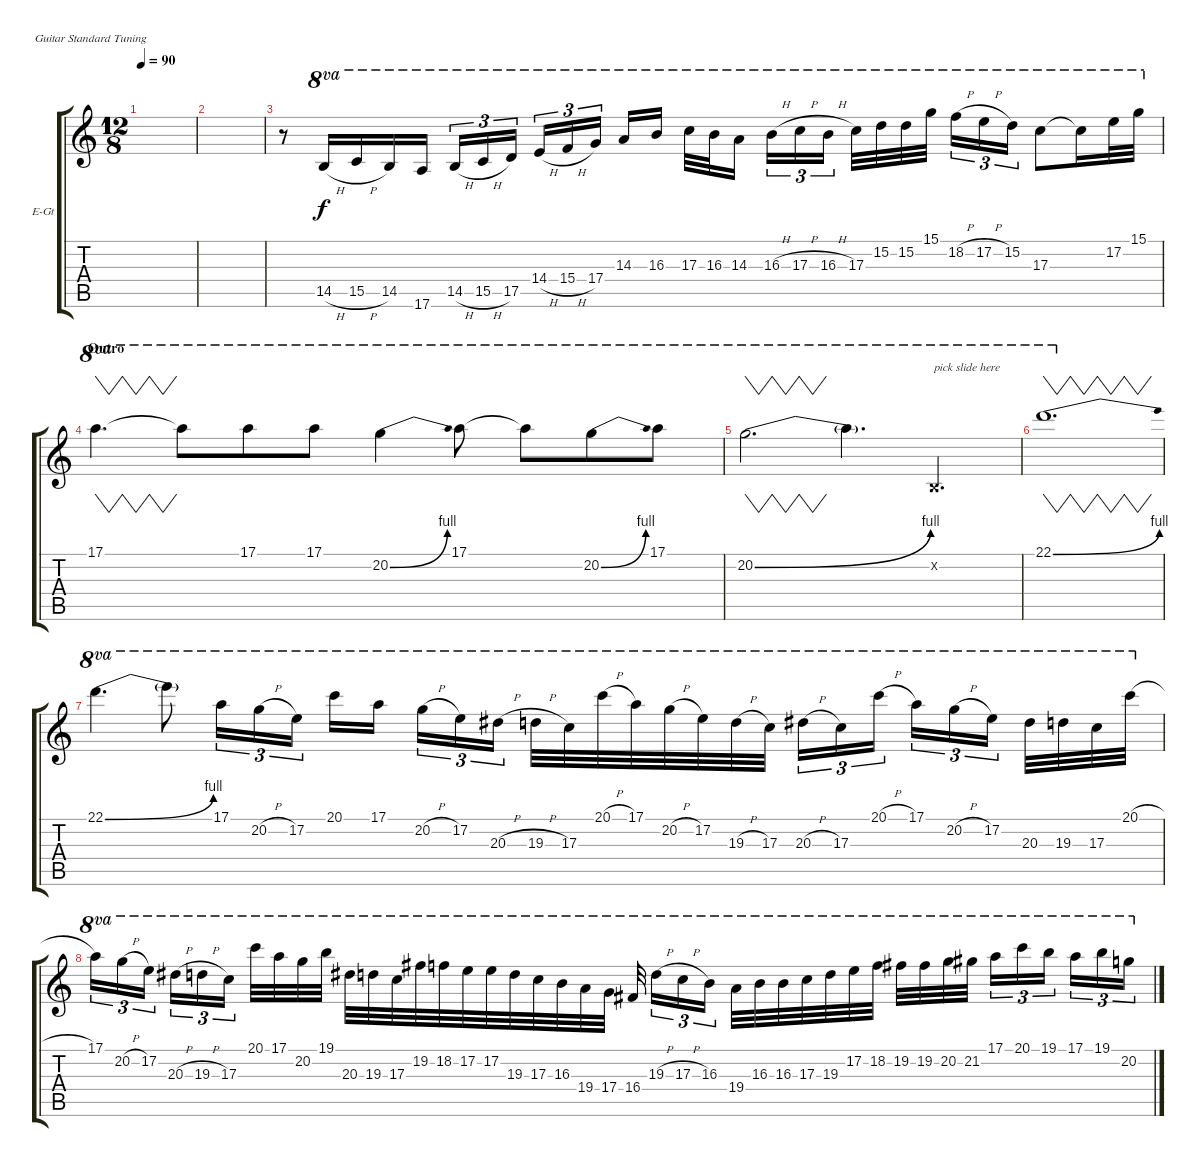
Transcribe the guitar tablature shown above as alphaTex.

\defaultSystemsLayout 4
\bracketExtendMode groupsimilarinstruments
\firstSystemTrackNameOrientation horizontal
\otherSystemsTrackNameOrientation horizontal
\track ("VINNIE VINCENT SOLO" "E-Gt") {solo instrument distortionguitar}
\staff {score tabs}
\tuning (E4 B3 G3 D3 A2 E2)
\ts (12 8)
\tempo 90
\clef g2
\ks c
|
|
r.8 14.5{h}.16{ot 8va} 15.5{h}.16{ot 8va} 14.5.16{ot 8va} 17.6.16{ot 8va} 14.5{h}.16{tu (3 2) ot 8va} 15.5{h}.16{tu (3 2) ot 8va} 17.5.16{tu (3 2) ot 8va} 14.4{h}.16{tu (3 2) ot 8va} 15.4{h}.16{tu (3 2) ot 8va} 17.4.16{tu (3 2) ot 8va} 14.3.16{ot 8va} 16.3.16{ot 8va} 17.3.32{ot 8va} 16.3.32{ot 8va} 14.3.16{ot 8va} 16.3{h}.16{tu (3 2) ot 8va} 17.3{h}.16{tu (3 2) ot 8va} 16.3{h}.16{tu (3 2) ot 8va} 17.3.32{ot 8va} 15.2.32{ot 8va} 15.2.32{ot 8va} 15.1.32{ot 8va} 18.2{h}.16{tu (3 2) ot 8va} 17.2{h}.16{tu (3 2) ot 8va} 15.2.16{tu (3 2) ot 8va} 17.3.8{ot 8va} 17.3{t}.16{ot 8va} 17.2.32{ot 8va} 15.1.32{ot 8va} |
\section ("" "Outro")
17.1.4{vw d ot 8va} 17.1{t}.8{ot 8va} 17.1.8{ot 8va} 17.1.8{ot 8va} 20.2{be (bend 0 0 15 4)}.4{ot 8va} 17.1.8{ot 8va} 17.1{t}.8{ot 8va} 20.2{be (bend 0 0 15 4)}.8{ot 8va} 17.1.8{ot 8va} |
20.2{be (bend 0 0 15 4)}.2{vw d ot 8va} 20.2{t}.4{d ot 8va} 0.2{x}.4{d ot 8va txt "pick slide here"} |
22.1{be (bend 0 0 41.4 4)}.1{vw d ot 8va} |
22.1{be (bend 0 0 15 4)}.4{d ot 8va} 22.1{t}.8{ot 8va} 17.1.16{tu (3 2) ot 8va} 20.2{h}.16{tu (3 2) ot 8va} 17.2.16{tu (3 2) ot 8va} 20.1.16{ot 8va} 17.1.16{ot 8va} 20.2{h}.16{tu (3 2) ot 8va} 17.2.16{tu (3 2) ot 8va} 20.3{h}.16{tu (3 2) ot 8va} 19.3{h}.32{ot 8va} 17.3.32{ot 8va} 20.1{h}.32{ot 8va} 17.1.32{ot 8va} 20.2{h}.32{ot 8va} 17.2.32{ot 8va} 19.3{h}.32{ot 8va} 17.3.32{ot 8va} 20.3{h}.16{tu (3 2) ot 8va} 17.3.16{tu (3 2) ot 8va} 20.1{h}.16{tu (3 2) ot 8va} 17.1.16{tu (3 2) ot 8va} 20.2{h}.16{tu (3 2) ot 8va} 17.2.16{tu (3 2) ot 8va} 20.3.32{ot 8va} 19.3.32{ot 8va} 17.3.32{ot 8va} 20.1{h}.32{ot 8va} |
17.1.16{tu (3 2) ot 8va} 20.2{h}.16{tu (3 2) ot 8va} 17.2.16{tu (3 2) ot 8va} 20.3{h}.16{tu (3 2) ot 8va} 19.3{h}.16{tu (3 2) ot 8va} 17.3.16{tu (3 2) ot 8va} 20.1.32{ot 8va} 17.1.32{ot 8va} 20.2.32{ot 8va} 19.1.32{ot 8va} 20.3.32{ot 8va} 19.3.32{ot 8va} 17.3.32{ot 8va} 19.2.32{ot 8va} 18.2.32{ot 8va} 17.2.32{ot 8va} 17.2.32{ot 8va} 19.3.32{ot 8va} 17.3.32{ot 8va} 16.3.32{ot 8va} 19.4.32{ot 8va} 17.4.32{ot 8va} 16.4.32{ot 8va} 19.3{h}.16{tu (3 2) ot 8va} 17.3{h}.16{tu (3 2) ot 8va} 16.3.16{tu (3 2) ot 8va} 19.4.32{ot 8va} 16.3.32{ot 8va} 16.3.32{ot 8va} 17.3.32{ot 8va} 19.3.32{ot 8va} 17.2.32{ot 8va} 18.2.32{ot 8va} 19.2.32{ot 8va} 19.2.32{ot 8va} 20.2.32{ot 8va} 21.2.32{ot 8va} 17.1.16{tu (3 2) ot 8va} 20.1.16{tu (3 2) ot 8va} 19.1.16{tu (3 2) ot 8va} 17.1.16{tu (3 2) ot 8va} 19.1.16{tu (3 2) ot 8va} 20.2.16{tu (3 2) ot 8va}
